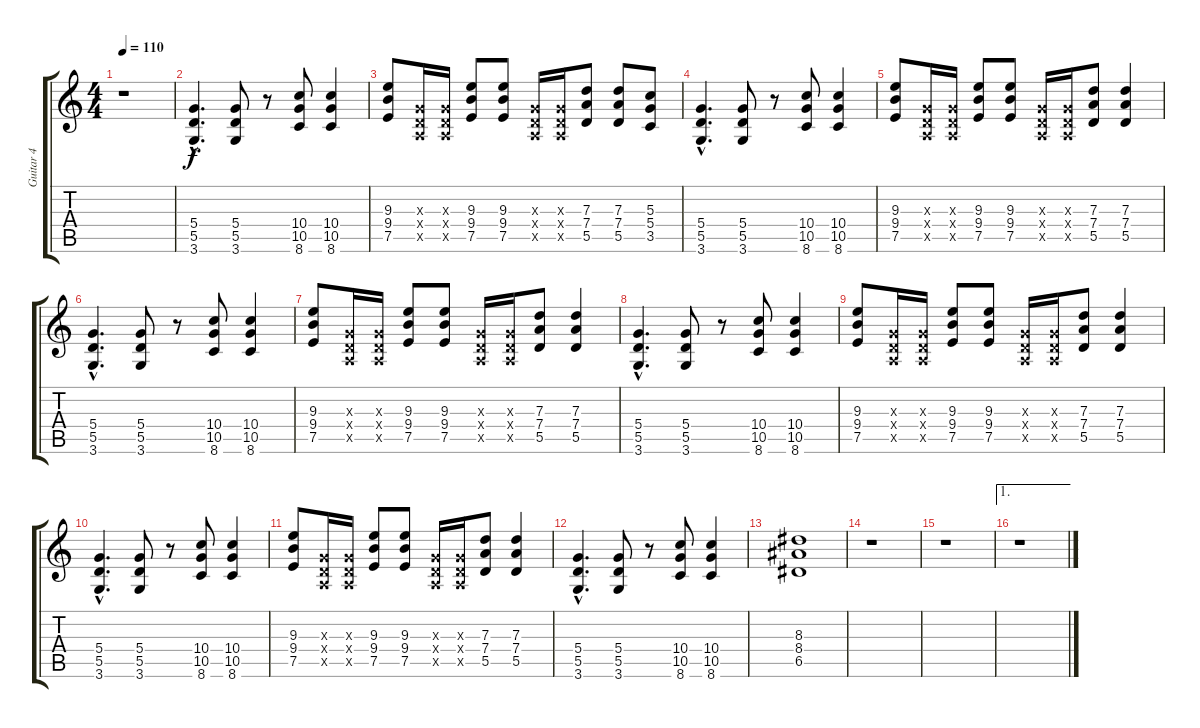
\track ("Guitar 4" "Guitar 4") {instrument overdrivenguitar}
\staff {score tabs}
\tuning (E4 B3 G3 D3 A2 E2) {hide}
\ts (4 4)
\tempo 110
\clef g2
\ks c
r.1{dy f} |
(5.4{hac} 5.5{hac} 3.6{hac}).4{d} (5.4 5.5 3.6).8 r.8 (10.4 10.5 8.6).8 (10.4 10.5 8.6).4 |
(9.3 9.4 7.5).8 (0.3{x} 0.4{x} 0.5{x}).16 (0.3{x} 0.4{x} 0.5{x}).16 (9.3 9.4 7.5).8 (9.3 9.4 7.5).8 (0.3{x} 0.4{x} 0.5{x}).16 (0.3{x} 0.4{x} 0.5{x}).16 (7.3 7.4 5.5).8 (7.3 7.4 5.5).8 (5.3 5.4 3.5).8 |
(5.4{hac} 5.5{hac} 3.6{hac}).4{d} (5.4 5.5 3.6).8 r.8 (10.4 10.5 8.6).8 (10.4 10.5 8.6).4 |
(9.3 9.4 7.5).8 (0.3{x} 0.4{x} 0.5{x}).16 (0.3{x} 0.4{x} 0.5{x}).16 (9.3 9.4 7.5).8 (9.3 9.4 7.5).8 (0.3{x} 0.4{x} 0.5{x}).16 (0.3{x} 0.4{x} 0.5{x}).16 (7.3 7.4 5.5).8 (7.3 7.4 5.5).4 |
(5.4{hac} 5.5{hac} 3.6{hac}).4{d} (5.4 5.5 3.6).8 r.8 (10.4 10.5 8.6).8 (10.4 10.5 8.6).4 |
(9.3 9.4 7.5).8 (0.3{x} 0.4{x} 0.5{x}).16 (0.3{x} 0.4{x} 0.5{x}).16 (9.3 9.4 7.5).8 (9.3 9.4 7.5).8 (0.3{x} 0.4{x} 0.5{x}).16 (0.3{x} 0.4{x} 0.5{x}).16 (7.3 7.4 5.5).8 (7.3 7.4 5.5).4 |
(5.4{hac} 5.5{hac} 3.6{hac}).4{d} (5.4 5.5 3.6).8 r.8 (10.4 10.5 8.6).8 (10.4 10.5 8.6).4 |
(9.3 9.4 7.5).8 (0.3{x} 0.4{x} 0.5{x}).16 (0.3{x} 0.4{x} 0.5{x}).16 (9.3 9.4 7.5).8 (9.3 9.4 7.5).8 (0.3{x} 0.4{x} 0.5{x}).16 (0.3{x} 0.4{x} 0.5{x}).16 (7.3 7.4 5.5).8 (7.3 7.4 5.5).4 |
(5.4{hac} 5.5{hac} 3.6{hac}).4{d} (5.4 5.5 3.6).8 r.8 (10.4 10.5 8.6).8 (10.4 10.5 8.6).4 |
(9.3 9.4 7.5).8 (0.3{x} 0.4{x} 0.5{x}).16 (0.3{x} 0.4{x} 0.5{x}).16 (9.3 9.4 7.5).8 (9.3 9.4 7.5).8 (0.3{x} 0.4{x} 0.5{x}).16 (0.3{x} 0.4{x} 0.5{x}).16 (7.3 7.4 5.5).8 (7.3 7.4 5.5).4 |
(5.4{hac} 5.5{hac} 3.6{hac}).4{d} (5.4 5.5 3.6).8 r.8 (10.4 10.5 8.6).8 (10.4 10.5 8.6).4 |
(8.3 8.4 6.5).1 |
r.1 |
r.1 |
\ae 1
r.1
